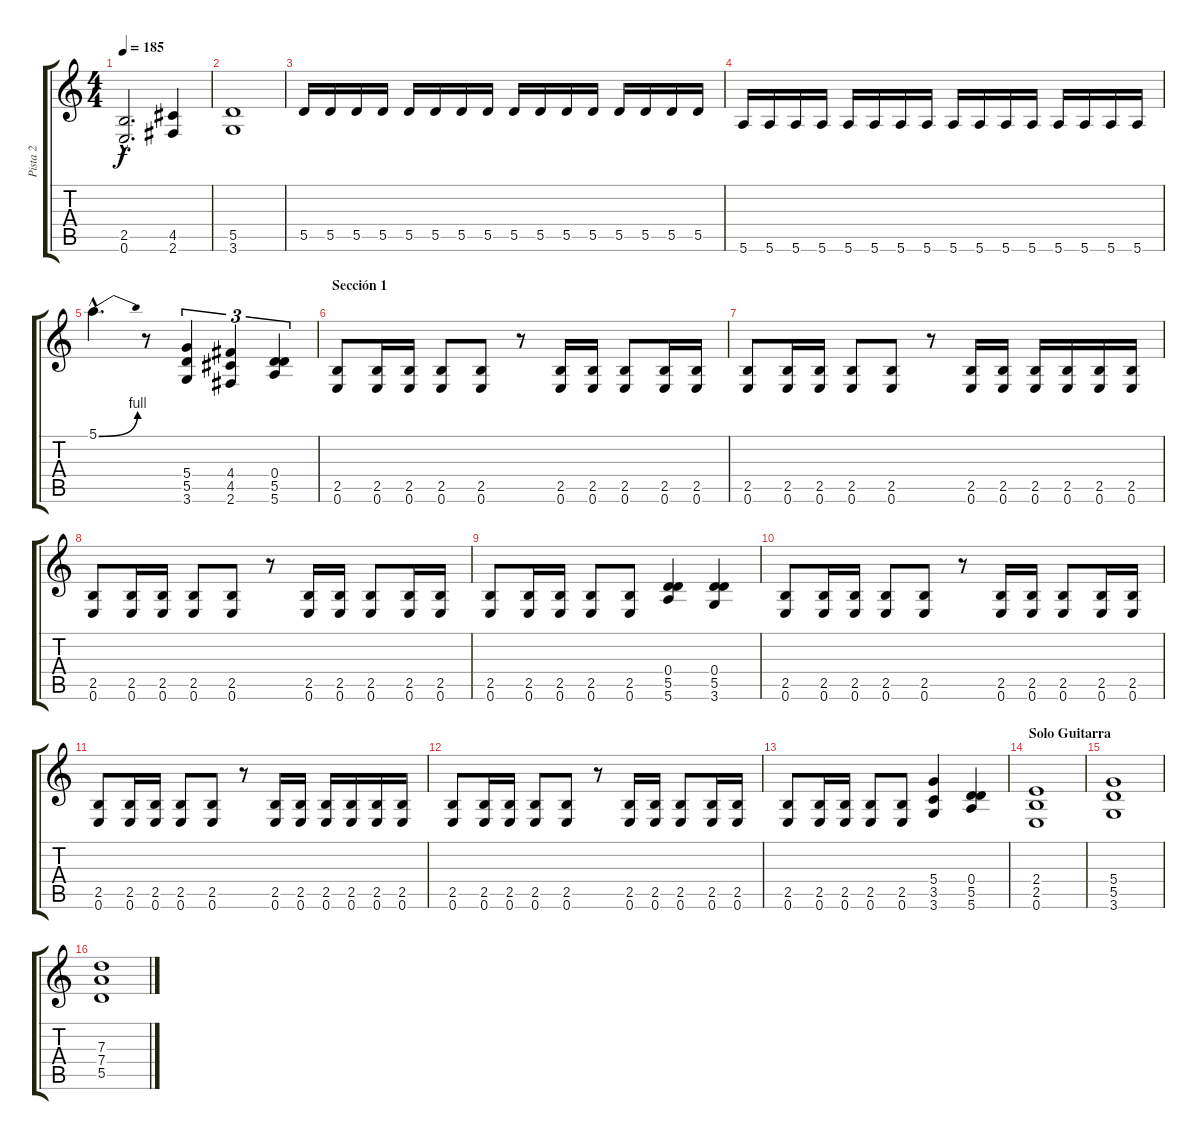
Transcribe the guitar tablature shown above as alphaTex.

\track ("Pista 2" "Pista 2") {instrument overdrivenguitar}
\staff {score tabs}
\tuning (E4 B3 G3 D3 A2 E2) {hide}
\ts (4 4)
\tempo 185
\clef g2
\ks c
(2.5{hac} 0.6{hac}).2{d dy f} (4.5 2.6).4 |
(5.5 3.6).1 |
5.5.16 5.5.16 5.5.16 5.5.16 5.5.16 5.5.16 5.5.16 5.5.16 5.5.16 5.5.16 5.5.16 5.5.16 5.5.16 5.5.16 5.5.16 5.5.16 |
5.6.16 5.6.16 5.6.16 5.6.16 5.6.16 5.6.16 5.6.16 5.6.16 5.6.16 5.6.16 5.6.16 5.6.16 5.6.16 5.6.16 5.6.16 5.6.16 |
\section ("" "")
5.1{be (bend 0 0 60 4) hac}.4{d} r.8 (5.4 5.5 3.6).4{tu (3 2)} (4.4 4.5 2.6).4{tu (3 2)} (0.4 5.5 5.6).4{tu (3 2)} |
\section ("" "Sección 1")
(2.5 0.6).8 (2.5 0.6).16 (2.5 0.6).16 (2.5 0.6).8 (2.5 0.6).8 r.8 (2.5 0.6).16 (2.5 0.6).16 (2.5 0.6).8 (2.5 0.6).16 (2.5 0.6).16 |
(2.5 0.6).8 (2.5 0.6).16 (2.5 0.6).16 (2.5 0.6).8 (2.5 0.6).8 r.8 (2.5 0.6).16 (2.5 0.6).16 (2.5 0.6).16 (2.5 0.6).16 (2.5 0.6).16 (2.5 0.6).16 |
(2.5 0.6).8 (2.5 0.6).16 (2.5 0.6).16 (2.5 0.6).8 (2.5 0.6).8 r.8 (2.5 0.6).16 (2.5 0.6).16 (2.5 0.6).8 (2.5 0.6).16 (2.5 0.6).16 |
(2.5 0.6).8 (2.5 0.6).16 (2.5 0.6).16 (2.5 0.6).8 (2.5 0.6).8 (0.4 5.5 5.6).4 (0.4 5.5 3.6).4 |
(2.5 0.6).8 (2.5 0.6).16 (2.5 0.6).16 (2.5 0.6).8 (2.5 0.6).8 r.8 (2.5 0.6).16 (2.5 0.6).16 (2.5 0.6).8 (2.5 0.6).16 (2.5 0.6).16 |
(2.5 0.6).8 (2.5 0.6).16 (2.5 0.6).16 (2.5 0.6).8 (2.5 0.6).8 r.8 (2.5 0.6).16 (2.5 0.6).16 (2.5 0.6).16 (2.5 0.6).16 (2.5 0.6).16 (2.5 0.6).16 |
(2.5 0.6).8 (2.5 0.6).16 (2.5 0.6).16 (2.5 0.6).8 (2.5 0.6).8 r.8 (2.5 0.6).16 (2.5 0.6).16 (2.5 0.6).8 (2.5 0.6).16 (2.5 0.6).16 |
(2.5 0.6).8 (2.5 0.6).16 (2.5 0.6).16 (2.5 0.6).8 (2.5 0.6).8 (5.4 3.5 3.6).4 (0.4 5.5 5.6).4 |
\section ("" "Solo Guitarra")
(2.4 2.5 0.6).1{volume 11} |
(5.4 5.5 3.6).1 |
(7.3 7.4 5.5).1
